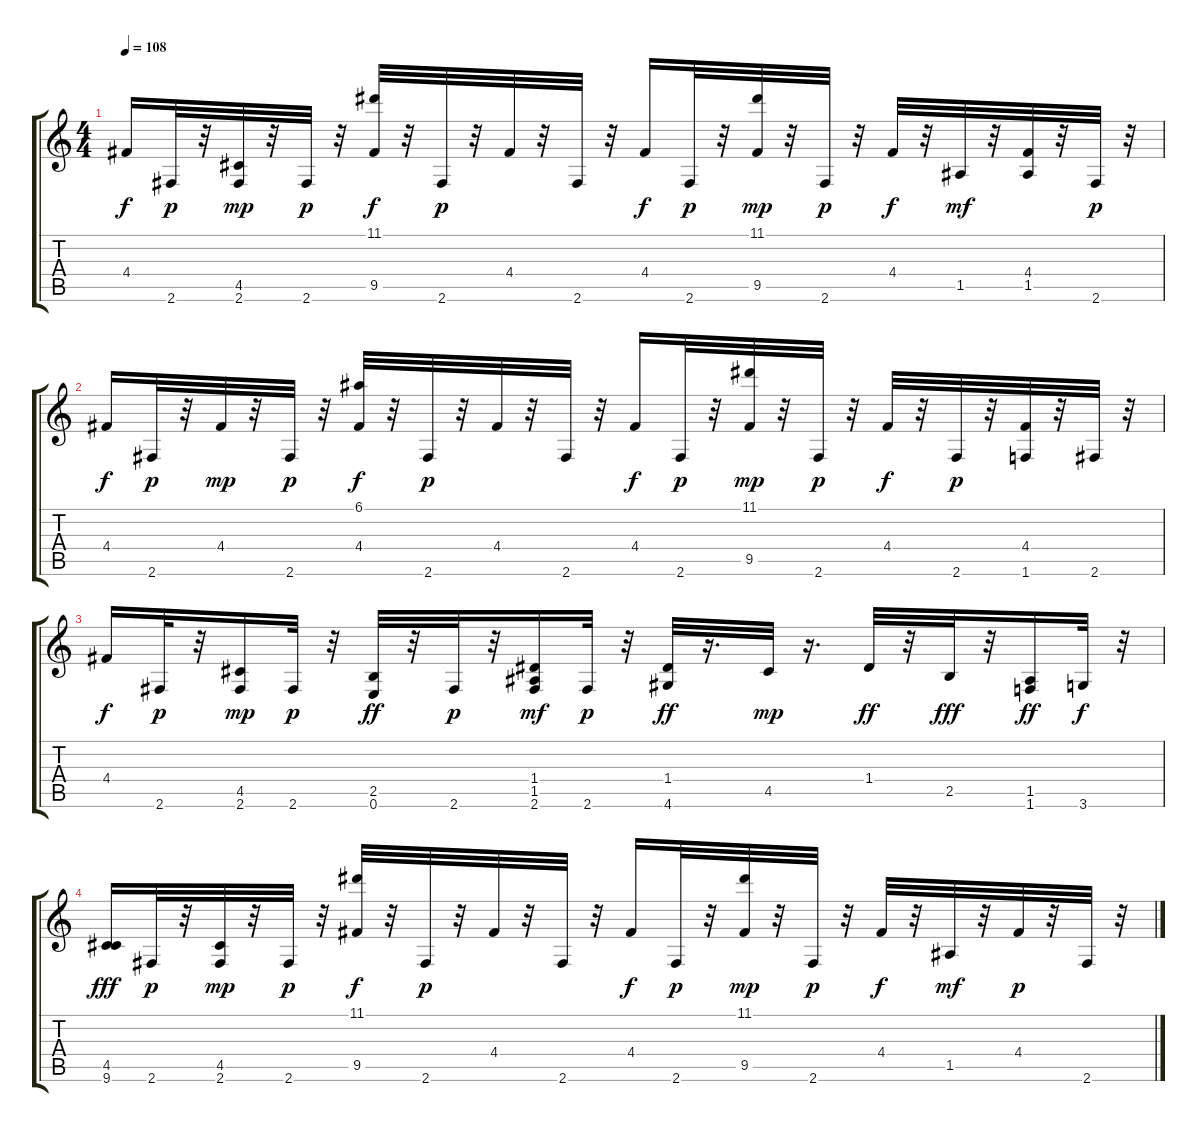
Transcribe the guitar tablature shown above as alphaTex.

\track "" {instrument acousticguitarnylon}
\staff {score tabs}
\tuning (E4 B3 G3 D3 A2 E2) {hide}
\ts (4 4)
\tempo 108
\clef g2
\ks c
4.4.16{dy f} 2.6.32{dy p} r.32 (4.5 2.6).32{dy mp} r.32 2.6.32{dy p} r.32 (11.1 9.5).32{dy f} r.32 2.6.32{dy p} r.32 4.4.32 r.32 2.6.32 r.32 4.4.16{dy f} 2.6.32{dy p} r.32 (11.1 9.5).32{dy mp} r.32 2.6.32{dy p} r.32 4.4.32{dy f} r.32 1.5.32{dy mf} r.32 (4.4 1.5).32 r.32 2.6.32{dy p} r.32 |
4.4.16{dy f} 2.6.32{dy p} r.32 4.4.32{dy mp} r.32 2.6.32{dy p} r.32 (6.1 4.4).32{dy f} r.32 2.6.32{dy p} r.32 4.4.32 r.32 2.6.32 r.32 4.4.16{dy f} 2.6.32{dy p} r.32 (11.1 9.5).32{dy mp} r.32 2.6.32{dy p} r.32 4.4.32{dy f} r.32 2.6.32{dy p} r.32 (4.4 1.6).32 r.32 2.6.32 r.32 |
4.4.16{dy f} 2.6.32{dy p} r.32 (4.5 2.6).16{dy mp} 2.6.32{dy p} r.32 (2.5 0.6).32{dy ff} r.32 2.6.32{dy p} r.32 (1.4 1.5 2.6).16{dy mf} 2.6.32{dy p} r.32 (1.4 4.6).32{dy ff} r.16{d} 4.5.32{dy mp} r.16{d} 1.4.32{dy ff} r.32 2.5.32{dy fff} r.32 (1.5 1.6).16{dy ff} 3.6.32{dy f} r.32 |
(4.5 9.6).16{dy fff} 2.6.32{dy p} r.32 (4.5 2.6).32{dy mp} r.32 2.6.32{dy p} r.32 (11.1 9.5).32{dy f} r.32 2.6.32{dy p} r.32 4.4.32 r.32 2.6.32 r.32 4.4.16{dy f} 2.6.32{dy p} r.32 (11.1 9.5).32{dy mp} r.32 2.6.32{dy p} r.32 4.4.32{dy f} r.32 1.5.32{dy mf} r.32 4.4.32{dy p} r.32 2.6.32 r.32
